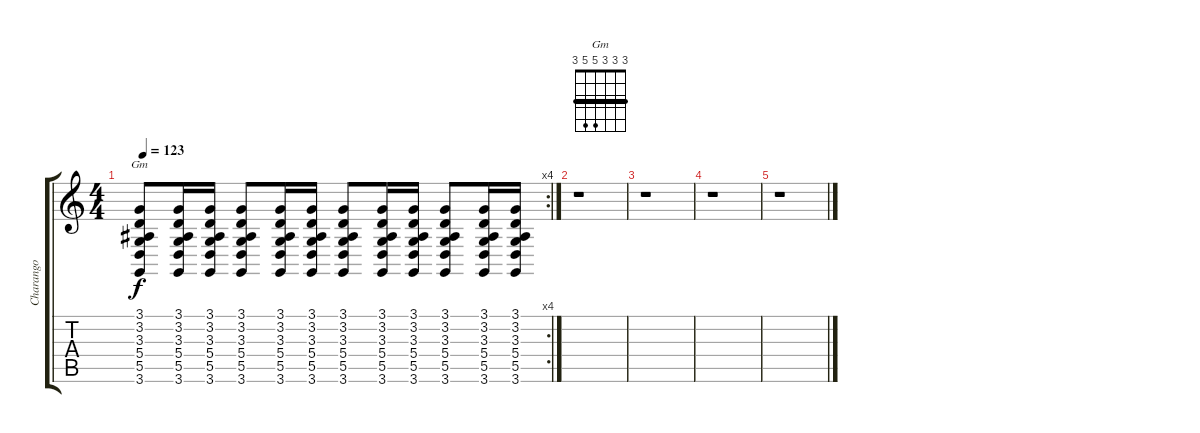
\track ("Charango" "Charango") {instrument koto}
\staff {score tabs}
\tuning (E4 B3 G3 D3 A2 E2) {hide}
\chord ("Gm" 3 3 3 5 5 3) {barre 3}
\rc 4
\ts (4 4)
\tempo 123
\clef g2
\ks c
(3.1 3.2 3.3 5.4 5.5 3.6).8{ch "Gm" dy f} (3.1 3.2 3.3 5.4 5.5 3.6).16 (3.1 3.2 3.3 5.4 5.5 3.6).16 (3.1 3.2 3.3 5.4 5.5 3.6).8 (3.1 3.2 3.3 5.4 5.5 3.6).16 (3.1 3.2 3.3 5.4 5.5 3.6).16 (3.1 3.2 3.3 5.4 5.5 3.6).8 (3.1 3.2 3.3 5.4 5.5 3.6).16 (3.1 3.2 3.3 5.4 5.5 3.6).16 (3.1 3.2 3.3 5.4 5.5 3.6).8 (3.1 3.2 3.3 5.4 5.5 3.6).16 (3.1 3.2 3.3 5.4 5.5 3.6).16 |
r.1 |
r.1 |
r.1 |
r.1
